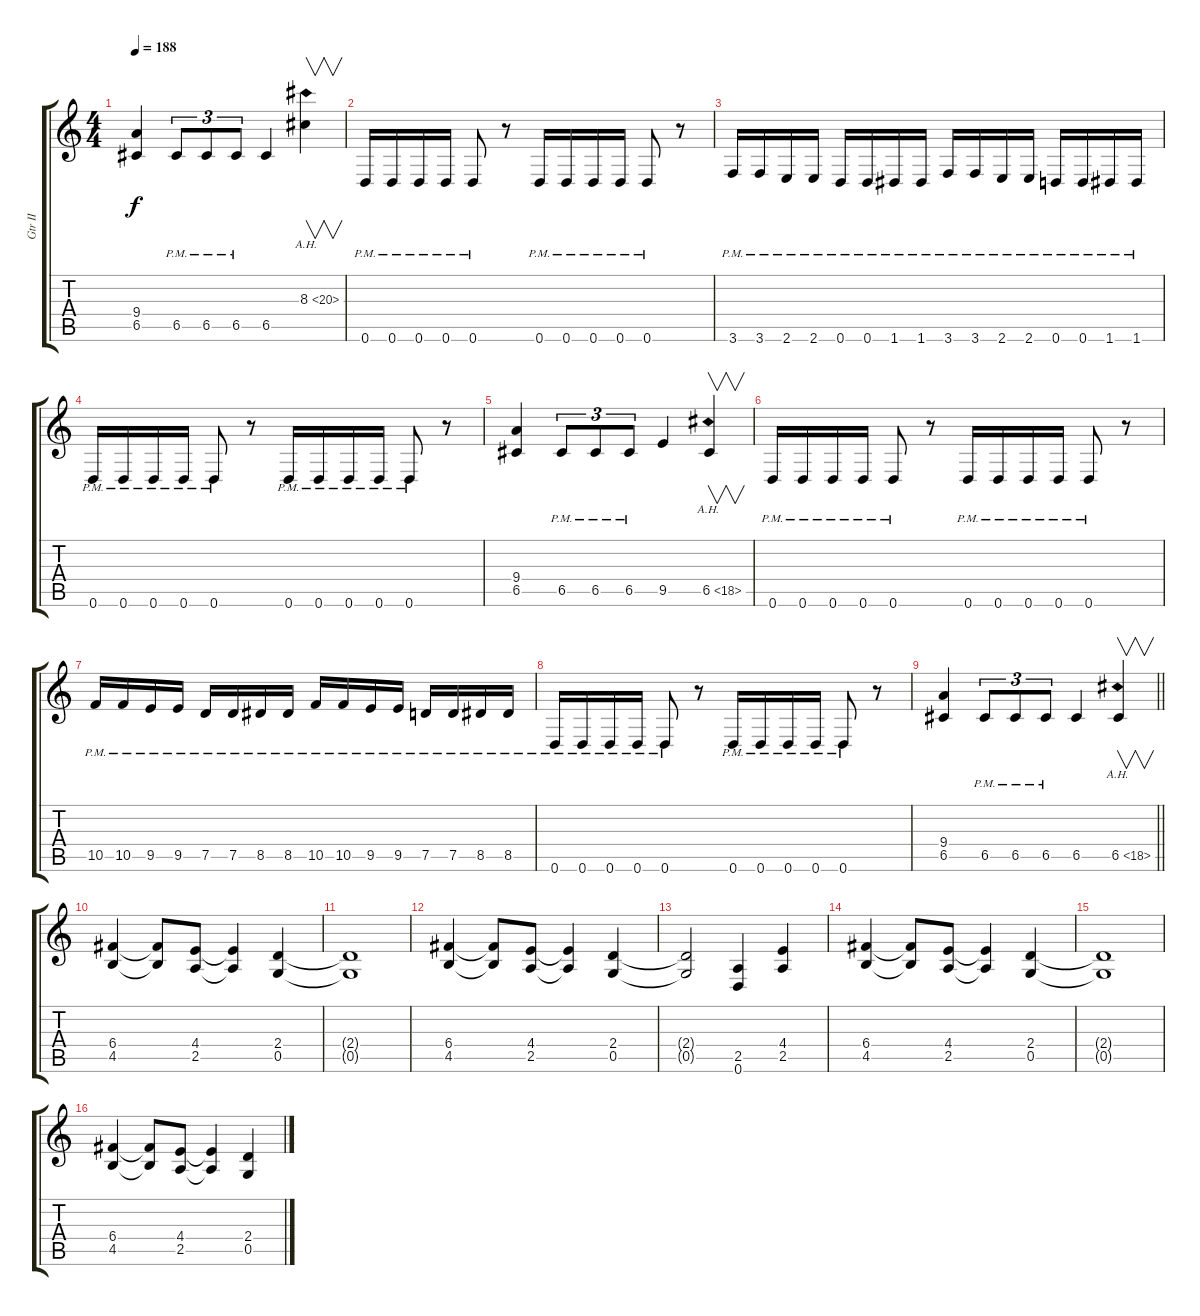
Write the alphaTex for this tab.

\track ("Gtr II" "Gtr II") {instrument overdrivenguitar}
\staff {score tabs}
\tuning (D4 A3 F3 C3 G2 D2) {hide}
\ts (4 4)
\tempo 188
\clef g2
\ks c
(9.4 6.5).4{dy f} 6.5{pm}.8{tu (3 2)} 6.5{pm}.8{tu (3 2)} 6.5{pm}.8{tu (3 2)} 6.5.4 8.3{ah 12}.4{v} |
0.6{pm}.16 0.6{pm}.16 0.6{pm}.16 0.6{pm}.16 0.6{pm}.8 r.8 0.6{pm}.16 0.6{pm}.16 0.6{pm}.16 0.6{pm}.16 0.6{pm}.8 r.8 |
3.6{pm}.16 3.6{pm}.16 2.6{pm}.16 2.6{pm}.16 0.6{pm}.16 0.6{pm}.16 1.6{pm}.16 1.6{pm}.16 3.6{pm}.16 3.6{pm}.16 2.6{pm}.16 2.6{pm}.16 0.6{pm}.16 0.6{pm}.16 1.6{pm}.16 1.6{pm}.16 |
0.6{pm}.16 0.6{pm}.16 0.6{pm}.16 0.6{pm}.16 0.6{pm}.8 r.8 0.6{pm}.16 0.6{pm}.16 0.6{pm}.16 0.6{pm}.16 0.6{pm}.8 r.8 |
(9.4 6.5).4 6.5{pm}.8{tu (3 2)} 6.5{pm}.8{tu (3 2)} 6.5{pm}.8{tu (3 2)} 9.5.4 6.5{ah 12}.4{v} |
0.6{pm}.16 0.6{pm}.16 0.6{pm}.16 0.6{pm}.16 0.6{pm}.8 r.8 0.6{pm}.16 0.6{pm}.16 0.6{pm}.16 0.6{pm}.16 0.6{pm}.8 r.8 |
10.5{pm}.16 10.5{pm}.16 9.5{pm}.16 9.5{pm}.16 7.5{pm}.16 7.5{pm}.16 8.5{pm}.16 8.5{pm}.16 10.5{pm}.16 10.5{pm}.16 9.5{pm}.16 9.5{pm}.16 7.5{pm}.16 7.5{pm}.16 8.5{pm}.16 8.5{pm}.16 |
0.6{pm}.16 0.6{pm}.16 0.6{pm}.16 0.6{pm}.16 0.6{pm}.8 r.8 0.6{pm}.16 0.6{pm}.16 0.6{pm}.16 0.6{pm}.16 0.6{pm}.8 r.8 |
\barLineRight lightlight
(9.4 6.5).4 6.5{pm}.8{tu (3 2)} 6.5{pm}.8{tu (3 2)} 6.5{pm}.8{tu (3 2)} 6.5.4 6.5{ah 12}.4{v} |
(6.4 4.5).4{volume 13} (6.4{t} 4.5{t}).8 (4.4 2.5).8 (4.4{t} 2.5{t}).4 (2.4 0.5).4 |
(2.4{t} 0.5{t}).1 |
(6.4 4.5).4 (6.4{t} 4.5{t}).8 (4.4 2.5).8 (4.4{t} 2.5{t}).4 (2.4 0.5).4 |
(2.4{t} 0.5{t}).2 (2.5 0.6).4 (4.4 2.5).4 |
(6.4 4.5).4 (6.4{t} 4.5{t}).8 (4.4 2.5).8 (4.4{t} 2.5{t}).4 (2.4 0.5).4 |
(2.4{t} 0.5{t}).1 |
(6.4 4.5).4 (6.4{t} 4.5{t}).8 (4.4 2.5).8 (4.4{t} 2.5{t}).4 (2.4 0.5).4
